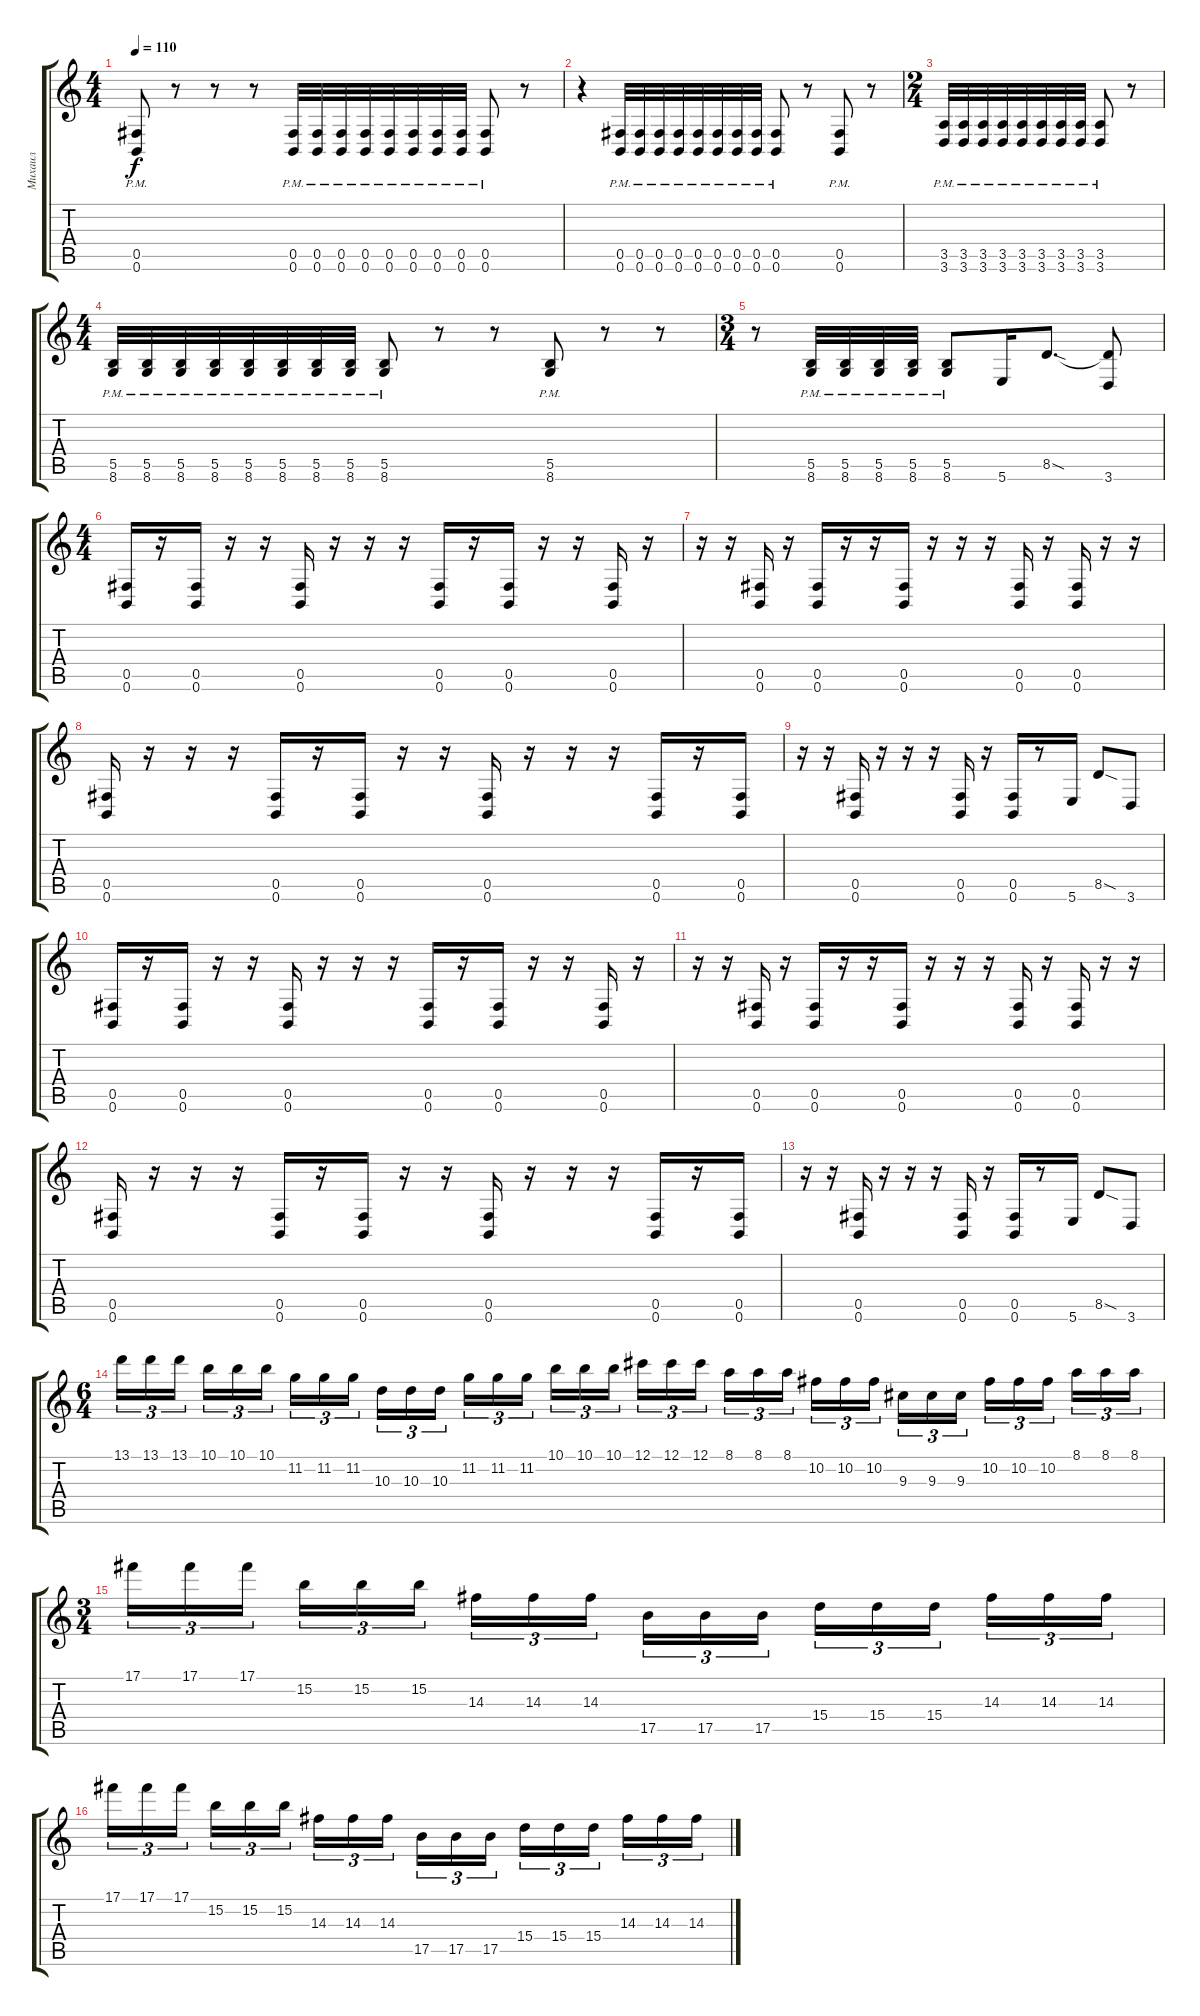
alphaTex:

\track ("Михаил" "Михаил") {instrument distortionguitar}
\staff {score tabs}
\tuning (Db4 Ab3 E3 B2 Gb2 B1) {hide}
\ts (4 4)
\tempo 110
\clef g2
\ks c
(0.5{pm} 0.6).8{dy f} r.8 r.8 r.8 (0.5{pm} 0.6{pm}).32 (0.5{pm} 0.6{pm}).32 (0.5{pm} 0.6{pm}).32 (0.5{pm} 0.6{pm}).32 (0.5{pm} 0.6{pm}).32 (0.5{pm} 0.6{pm}).32 (0.5{pm} 0.6{pm}).32 (0.5{pm} 0.6{pm}).32 (0.5{pm} 0.6).8 r.8 |
r.4 (0.5{pm} 0.6{pm}).32 (0.5{pm} 0.6{pm}).32 (0.5{pm} 0.6{pm}).32 (0.5{pm} 0.6{pm}).32 (0.5{pm} 0.6{pm}).32 (0.5{pm} 0.6{pm}).32 (0.5{pm} 0.6{pm}).32 (0.5{pm} 0.6{pm}).32 (0.5{pm} 0.6).8 r.8 (0.5{pm} 0.6).8 r.8 |
\ts (2 4)
(3.5{pm} 3.6{pm}).32 (3.5{pm} 3.6{pm}).32 (3.5{pm} 3.6{pm}).32 (3.5{pm} 3.6{pm}).32 (3.5{pm} 3.6{pm}).32 (3.5{pm} 3.6{pm}).32 (3.5{pm} 3.6{pm}).32 (3.5{pm} 3.6{pm}).32 (3.5{pm} 3.6).8 r.8 |
\ts (4 4)
(5.5{pm} 8.6{pm}).32 (5.5{pm} 8.6{pm}).32 (5.5{pm} 8.6{pm}).32 (5.5{pm} 8.6{pm}).32 (5.5{pm} 8.6{pm}).32 (5.5{pm} 8.6{pm}).32 (5.5{pm} 8.6{pm}).32 (5.5{pm} 8.6{pm}).32 (5.5{pm} 8.6).8 r.8 r.8 (5.5{pm} 8.6).8 r.8 r.8 |
\ts (3 4)
r.8 (5.5{pm} 8.6).32 (5.5{pm} 8.6).32 (5.5{pm} 8.6).32 (5.5{pm} 8.6).32 (5.5{pm} 8.6).8 5.6.16 8.5{sod}.8{d} (8.5{t} 3.6).8 |
\ts (4 4)
(0.5 0.6).16 r.16 (0.5 0.6).16 r.16 r.16 (0.5 0.6).16 r.16 r.16 r.16 (0.5 0.6).16 r.16 (0.5 0.6).16 r.16 r.16 (0.5 0.6).16 r.16 |
r.16 r.16 (0.5 0.6).16 r.16 (0.5 0.6).16 r.16 r.16 (0.5 0.6).16 r.16 r.16 r.16 (0.5 0.6).16 r.16 (0.5 0.6).16 r.16 r.16 |
(0.5 0.6).16 r.16 r.16 r.16 (0.5 0.6).16 r.16 (0.5 0.6).16 r.16 r.16 (0.5 0.6).16 r.16 r.16 r.16 (0.5 0.6).16 r.16 (0.5 0.6).16 |
r.16 r.16 (0.5 0.6).16 r.16 r.16 r.16 (0.5 0.6).16 r.16 (0.5 0.6).16 r.8 5.6.16 8.5{sod}.8 3.6.8 |
(0.5 0.6).16 r.16 (0.5 0.6).16 r.16 r.16 (0.5 0.6).16 r.16 r.16 r.16 (0.5 0.6).16 r.16 (0.5 0.6).16 r.16 r.16 (0.5 0.6).16 r.16 |
r.16 r.16 (0.5 0.6).16 r.16 (0.5 0.6).16 r.16 r.16 (0.5 0.6).16 r.16 r.16 r.16 (0.5 0.6).16 r.16 (0.5 0.6).16 r.16 r.16 |
(0.5 0.6).16 r.16 r.16 r.16 (0.5 0.6).16 r.16 (0.5 0.6).16 r.16 r.16 (0.5 0.6).16 r.16 r.16 r.16 (0.5 0.6).16 r.16 (0.5 0.6).16 |
r.16 r.16 (0.5 0.6).16 r.16 r.16 r.16 (0.5 0.6).16 r.16 (0.5 0.6).16 r.8 5.6.16 8.5{sod}.8 3.6.8 |
\ts (6 4)
13.1.16{tu (3 2)} 13.1.16{tu (3 2)} 13.1.16{tu (3 2) beam splitsecondary} 10.1.16{tu (3 2)} 10.1.16{tu (3 2)} 10.1.16{tu (3 2) beam splitsecondary} 11.2.16{tu (3 2)} 11.2.16{tu (3 2)} 11.2.16{tu (3 2) beam splitsecondary} 10.3.16{tu (3 2)} 10.3.16{tu (3 2)} 10.3.16{tu (3 2) beam splitsecondary} 11.2.16{tu (3 2)} 11.2.16{tu (3 2)} 11.2.16{tu (3 2) beam splitsecondary} 10.1.16{tu (3 2)} 10.1.16{tu (3 2)} 10.1.16{tu (3 2)} 12.1.16{tu (3 2)} 12.1.16{tu (3 2)} 12.1.16{tu (3 2) beam splitsecondary} 8.1.16{tu (3 2)} 8.1.16{tu (3 2)} 8.1.16{tu (3 2) beam splitsecondary} 10.2.16{tu (3 2)} 10.2.16{tu (3 2)} 10.2.16{tu (3 2) beam splitsecondary} 9.3.16{tu (3 2)} 9.3.16{tu (3 2)} 9.3.16{tu (3 2) beam splitsecondary} 10.2.16{tu (3 2)} 10.2.16{tu (3 2)} 10.2.16{tu (3 2) beam splitsecondary} 8.1.16{tu (3 2)} 8.1.16{tu (3 2)} 8.1.16{tu (3 2)} |
\ts (3 4)
17.1.16{tu (3 2) volume 13 balance 16} 17.1.16{tu (3 2)} 17.1.16{tu (3 2) beam splitsecondary} 15.2.16{tu (3 2)} 15.2.16{tu (3 2)} 15.2.16{tu (3 2)} 14.3.16{tu (3 2)} 14.3.16{tu (3 2)} 14.3.16{tu (3 2) beam splitsecondary} 17.5.16{tu (3 2)} 17.5.16{tu (3 2)} 17.5.16{tu (3 2)} 15.4.16{tu (3 2)} 15.4.16{tu (3 2)} 15.4.16{tu (3 2) beam splitsecondary} 14.3.16{tu (3 2)} 14.3.16{tu (3 2)} 14.3.16{tu (3 2)} |
17.1.16{tu (3 2)} 17.1.16{tu (3 2)} 17.1.16{tu (3 2) beam splitsecondary} 15.2.16{tu (3 2)} 15.2.16{tu (3 2)} 15.2.16{tu (3 2)} 14.3.16{tu (3 2)} 14.3.16{tu (3 2)} 14.3.16{tu (3 2) beam splitsecondary} 17.5.16{tu (3 2)} 17.5.16{tu (3 2)} 17.5.16{tu (3 2)} 15.4.16{tu (3 2)} 15.4.16{tu (3 2)} 15.4.16{tu (3 2) beam splitsecondary} 14.3.16{tu (3 2)} 14.3.16{tu (3 2)} 14.3.16{tu (3 2)}
